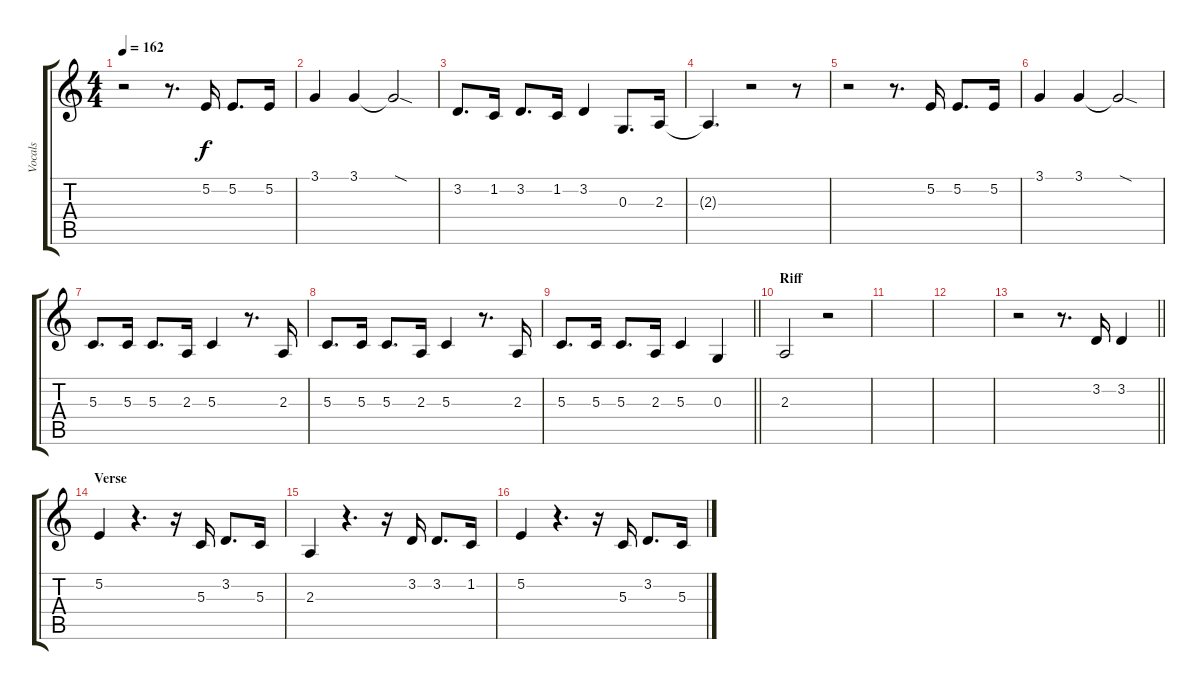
\track ("Vocals" "Vocals") {instrument tenorsax}
\staff {score tabs}
\tuning (E4 B3 G3 D3 A2 E2) {hide}
\ts (4 4)
\tempo 162
\clef g2
\ks c
r.2{dy f} r.8{d} 5.2.16 5.2.8{d} 5.2.16 |
3.1.4 3.1.4 3.1{sod t}.2 |
3.2.8{d} 1.2.16 3.2.8{d} 1.2.16 3.2.4 0.3.8{d} 2.3.16 |
2.3{t}.4{d} r.2 r.8 |
r.2 r.8{d} 5.2.16 5.2.8{d} 5.2.16 |
3.1.4 3.1.4 3.1{sod t}.2 |
5.3.8{d} 5.3.16 5.3.8{d} 2.3.16 5.3.4 r.8{d} 2.3.16 |
5.3.8{d} 5.3.16 5.3.8{d} 2.3.16 5.3.4 r.8{d} 2.3.16 |
\barLineRight lightlight
5.3.8{d} 5.3.16 5.3.8{d} 2.3.16 5.3.4 0.3.4 |
\section ("" "Riff")
2.3.2 r.2 |
|
|
\barLineRight lightlight
r.2 r.8{d} 3.2.16 3.2.4 |
\section ("" "Verse")
5.2.4 r.4{d} r.16 5.3.16 3.2.8{d} 5.3.16 |
2.3.4 r.4{d} r.16 3.2.16 3.2.8{d} 1.2.16 |
5.2.4 r.4{d} r.16 5.3.16 3.2.8{d} 5.3.16
